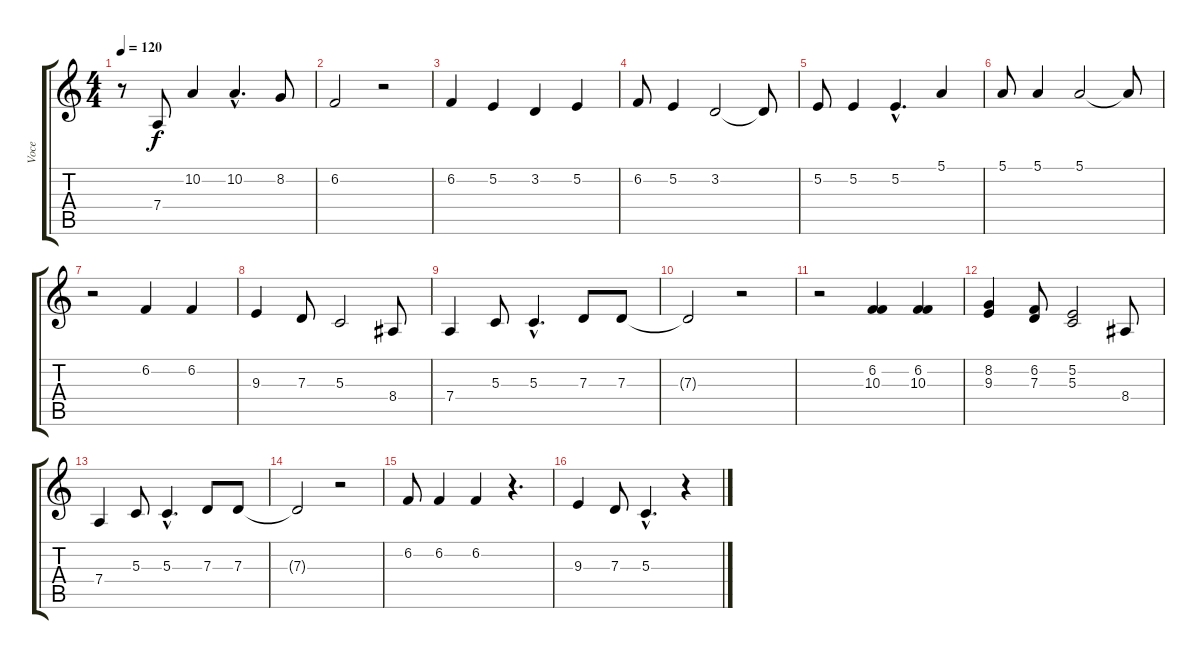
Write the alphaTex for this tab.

\track ("Voce" "Voce") {instrument altosax}
\staff {score tabs}
\tuning (E4 B3 G3 D3 A2 E2) {hide}
\ts (4 4)
\tempo 120
\clef g2
\ks c
r.8{dy f} 7.4.8 10.2.4 10.2{hac}.4{d} 8.2.8 |
6.2.2 r.2 |
6.2.4 5.2.4 3.2.4 5.2.4 |
6.2.8 5.2.4 3.2.2 3.2{t}.8 |
5.2.8 5.2.4 5.2{hac}.4{d} 5.1.4 |
5.1.8 5.1.4 5.1.2 5.1{t}.8 |
r.2 6.2.4 6.2.4 |
9.3.4 7.3.8 5.3.2 8.4.8 |
7.4.4 5.3.8 5.3{hac}.4{d} 7.3.8 7.3.8 |
7.3{t}.2 r.2 |
r.2 (6.2 10.3).4 (6.2 10.3).4 |
(8.2 9.3).4 (6.2 7.3).8 (5.2 5.3).2 8.4.8 |
7.4.4 5.3.8 5.3{hac}.4{d} 7.3.8 7.3.8 |
7.3{t}.2 r.2 |
6.2.8 6.2.4 6.2.4 r.4{d} |
9.3.4 7.3.8 5.3{hac}.4{d} r.4
